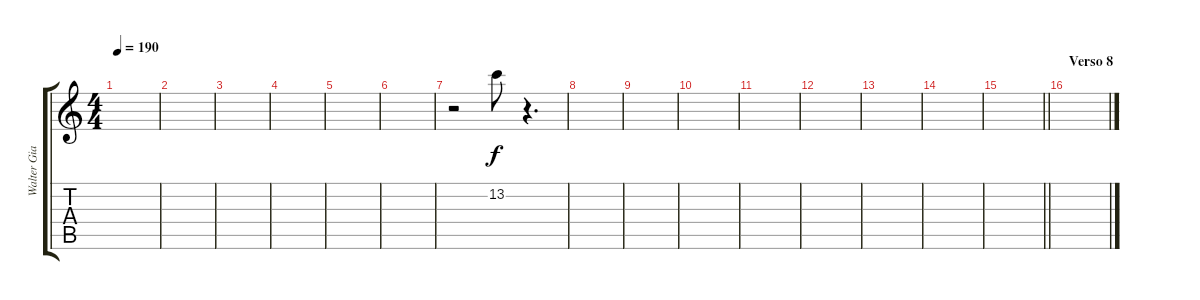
\track ("Walter Giardino" "Walter Gia") {instrument distortionguitar}
\staff {score tabs}
\tuning (E4 B3 G3 D3 A2 E2) {hide}
\ts (4 4)
\tempo 190
\clef g2
\ks c
|
|
|
|
|
|
r.2{volume 11 balance 16} 13.2.8 r.4{d} |
|
|
|
|
|
|
|
\barLineRight lightlight
|
\section ("" "Verso 8")
